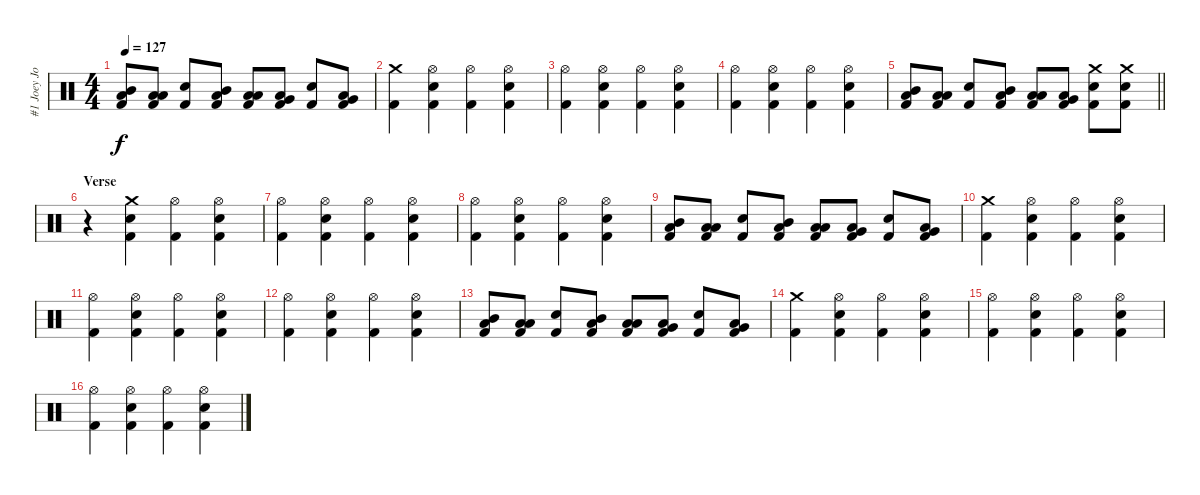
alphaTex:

\track ("#1 Joey Jordison" "#1 Joey Jo") {instrument percussion}
\staff {score}
\articulation defaults
\ts (4 4)
\tempo 127
\clef neutral
\ks c
("Mid Tom (hit)" "Low Floor Tom (hit)" "Kick (hit) 2").8{dy f} ("Low Tom (hit)" "Low Floor Tom (hit)" "Kick (hit) 2").8 ("Electric Snare (hit)" "Kick (hit) 2").8 ("Mid Tom (hit)" "Low Floor Tom (hit)" "Kick (hit) 2").8 ("Low Tom (hit)" "Low Floor Tom (hit)" "Kick (hit) 2").8 ("Very Low Tom (hit)" "Low Floor Tom (hit)" "Kick (hit) 2").8 ("Electric Snare (hit)" "Kick (hit) 2").8 ("Very Low Tom (hit)" "Low Floor Tom (hit)" "Kick (hit) 2").8 |
("Crash medium (hit)" "Kick (hit) 2").4 ("Hi-Hat (open)" "Electric Snare (hit)" "Kick (hit) 2").4 ("Hi-Hat (open)" "Kick (hit) 2").4 ("Hi-Hat (open)" "Electric Snare (hit)" "Kick (hit) 2").4 |
("Hi-Hat (open)" "Kick (hit) 2").4 ("Hi-Hat (open)" "Electric Snare (hit)" "Kick (hit) 2").4 ("Hi-Hat (open)" "Kick (hit) 2").4 ("Hi-Hat (open)" "Electric Snare (hit)" "Kick (hit) 2").4 |
("Hi-Hat (open)" "Kick (hit) 2").4 ("Hi-Hat (open)" "Electric Snare (hit)" "Kick (hit) 2").4 ("Hi-Hat (open)" "Kick (hit) 2").4 ("Hi-Hat (open)" "Electric Snare (hit)" "Kick (hit) 2").4 |
\barLineRight lightlight
("Mid Tom (hit)" "Low Floor Tom (hit)" "Kick (hit) 2").8 ("Low Tom (hit)" "Low Floor Tom (hit)" "Kick (hit) 2").8 ("Electric Snare (hit)" "Kick (hit) 2").8 ("Mid Tom (hit)" "Low Floor Tom (hit)" "Kick (hit) 2").8 ("Low Tom (hit)" "Low Floor Tom (hit)" "Kick (hit) 2").8 ("Very Low Tom (hit)" "Low Floor Tom (hit)" "Kick (hit) 2").8 ("Crash medium (hit)" "Electric Snare (hit)" "Kick (hit) 2").8 ("Crash medium (hit)" "Electric Snare (hit)" "Kick (hit) 2").8 |
\section ("" "Verse")
r.4 ("Crash medium (hit)" "Electric Snare (hit)" "Kick (hit) 2").4 ("Hi-Hat (open)" "Kick (hit) 2").4 ("Hi-Hat (open)" "Electric Snare (hit)" "Kick (hit) 2").4 |
("Hi-Hat (open)" "Kick (hit) 2").4 ("Hi-Hat (open)" "Electric Snare (hit)" "Kick (hit) 2").4 ("Hi-Hat (open)" "Kick (hit) 2").4 ("Hi-Hat (open)" "Electric Snare (hit)" "Kick (hit) 2").4 |
("Hi-Hat (open)" "Kick (hit) 2").4 ("Hi-Hat (open)" "Electric Snare (hit)" "Kick (hit) 2").4 ("Hi-Hat (open)" "Kick (hit) 2").4 ("Hi-Hat (open)" "Electric Snare (hit)" "Kick (hit) 2").4 |
("Mid Tom (hit)" "Low Floor Tom (hit)" "Kick (hit) 2").8 ("Low Tom (hit)" "Low Floor Tom (hit)" "Kick (hit) 2").8 ("Electric Snare (hit)" "Kick (hit) 2").8 ("Mid Tom (hit)" "Low Floor Tom (hit)" "Kick (hit) 2").8 ("Low Tom (hit)" "Low Floor Tom (hit)" "Kick (hit) 2").8 ("Very Low Tom (hit)" "Low Floor Tom (hit)" "Kick (hit) 2").8 ("Electric Snare (hit)" "Kick (hit) 2").8 ("Very Low Tom (hit)" "Low Floor Tom (hit)" "Kick (hit) 2").8 |
("Crash medium (hit)" "Kick (hit) 2").4 ("Hi-Hat (open)" "Electric Snare (hit)" "Kick (hit) 2").4 ("Hi-Hat (open)" "Kick (hit) 2").4 ("Hi-Hat (open)" "Electric Snare (hit)" "Kick (hit) 2").4 |
("Hi-Hat (open)" "Kick (hit) 2").4 ("Hi-Hat (open)" "Electric Snare (hit)" "Kick (hit) 2").4 ("Hi-Hat (open)" "Kick (hit) 2").4 ("Hi-Hat (open)" "Electric Snare (hit)" "Kick (hit) 2").4 |
("Hi-Hat (open)" "Kick (hit) 2").4 ("Hi-Hat (open)" "Electric Snare (hit)" "Kick (hit) 2").4 ("Hi-Hat (open)" "Kick (hit) 2").4 ("Hi-Hat (open)" "Electric Snare (hit)" "Kick (hit) 2").4 |
("Mid Tom (hit)" "Low Floor Tom (hit)" "Kick (hit) 2").8 ("Low Tom (hit)" "Low Floor Tom (hit)" "Kick (hit) 2").8 ("Electric Snare (hit)" "Kick (hit) 2").8 ("Mid Tom (hit)" "Low Floor Tom (hit)" "Kick (hit) 2").8 ("Low Tom (hit)" "Low Floor Tom (hit)" "Kick (hit) 2").8 ("Very Low Tom (hit)" "Low Floor Tom (hit)" "Kick (hit) 2").8 ("Electric Snare (hit)" "Kick (hit) 2").8 ("Very Low Tom (hit)" "Low Floor Tom (hit)" "Kick (hit) 2").8 |
("Crash medium (hit)" "Kick (hit) 2").4 ("Hi-Hat (open)" "Electric Snare (hit)" "Kick (hit) 2").4 ("Hi-Hat (open)" "Kick (hit) 2").4 ("Hi-Hat (open)" "Electric Snare (hit)" "Kick (hit) 2").4 |
("Hi-Hat (open)" "Kick (hit) 2").4 ("Hi-Hat (open)" "Electric Snare (hit)" "Kick (hit) 2").4 ("Hi-Hat (open)" "Kick (hit) 2").4 ("Hi-Hat (open)" "Electric Snare (hit)" "Kick (hit) 2").4 |
("Hi-Hat (open)" "Kick (hit) 2").4 ("Hi-Hat (open)" "Electric Snare (hit)" "Kick (hit) 2").4 ("Hi-Hat (open)" "Kick (hit) 2").4 ("Hi-Hat (open)" "Electric Snare (hit)" "Kick (hit) 2").4
